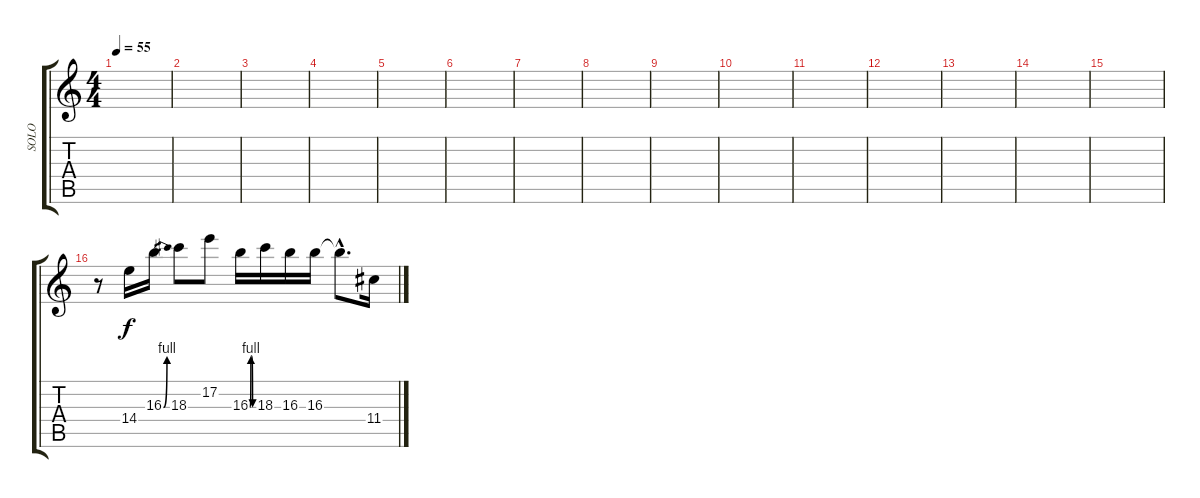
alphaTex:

\track ("SOLO" "SOLO") {instrument distortionguitar}
\staff {score tabs}
\tuning (E4 B3 G3 D3 A2 E2) {hide}
\ts (4 4)
\tempo 55
\clef g2
\ks c
|
|
|
|
|
|
|
|
|
|
|
|
|
|
|
r.8 14.4.16 16.3{be (bend 0 0 60 4)}.16 18.3.8 17.2.8 16.3{be (custom 0 0 15 4 30 4 45 0 60 0)}.16 18.3.16 16.3.16 16.3.16 16.3{hac t}.8{d} 11.4.16
